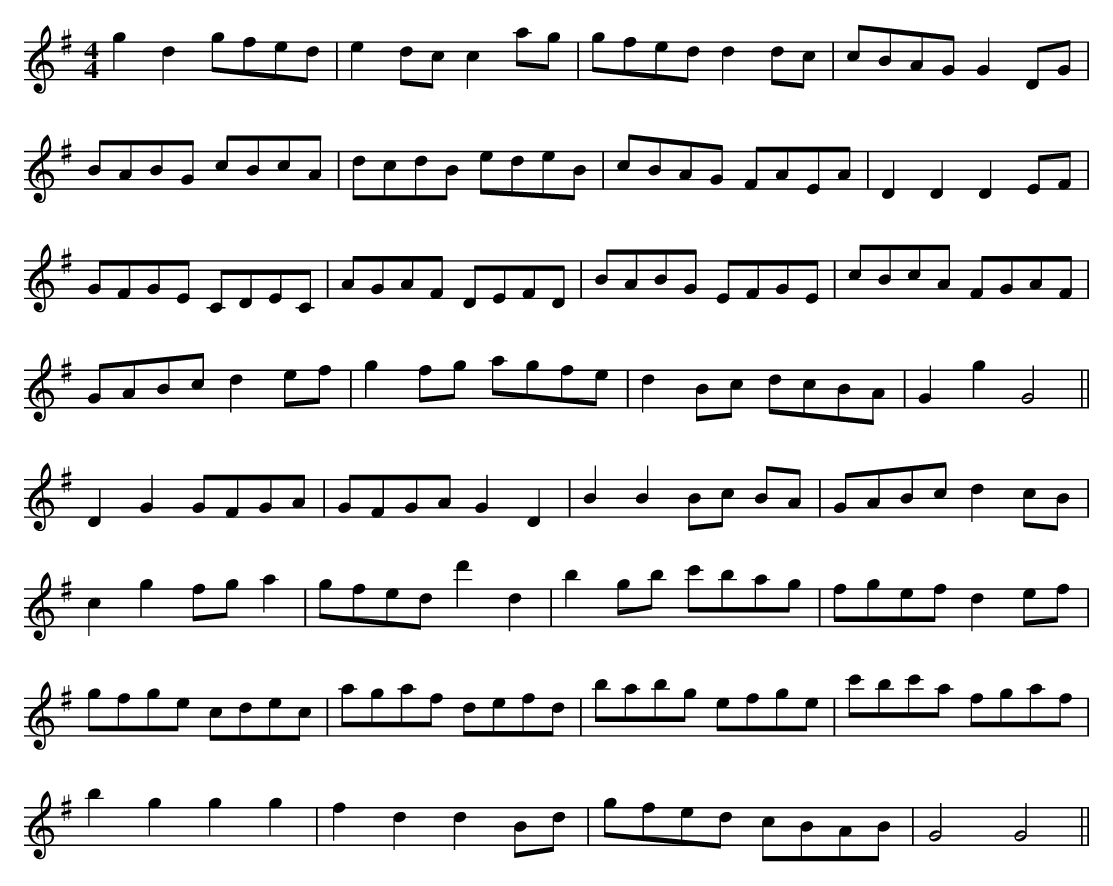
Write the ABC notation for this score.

X:1
M:4/4
K:G
g2d2 gfed|e2dcc2 ag|gfed d2 dc|cBAG G2DG|
BABG cBcA|dcdB edeB|cBAG FAEA|D2D2D2 EF|
GFGE CDEC|AGAF DEFD|BABG EFGE|cBcA FGAF|
GABc d2 ef|g2 fg agfe|d2 Bc dcBA|G2g2G4||
D2G2 GFGA|GFGA G2D2|B2B2 Bc BA|GABc d2 cB|
c2g2 fg a2|gfed d'2d2|b2 gb c'bag|fgef d2 ef|
gfge cdec|agaf defd|babg efge|c'bc'a fgaf|
b2 g2 g2 g2|f2 d2 d2 Bd|gfed cBAB|G4 G4||
